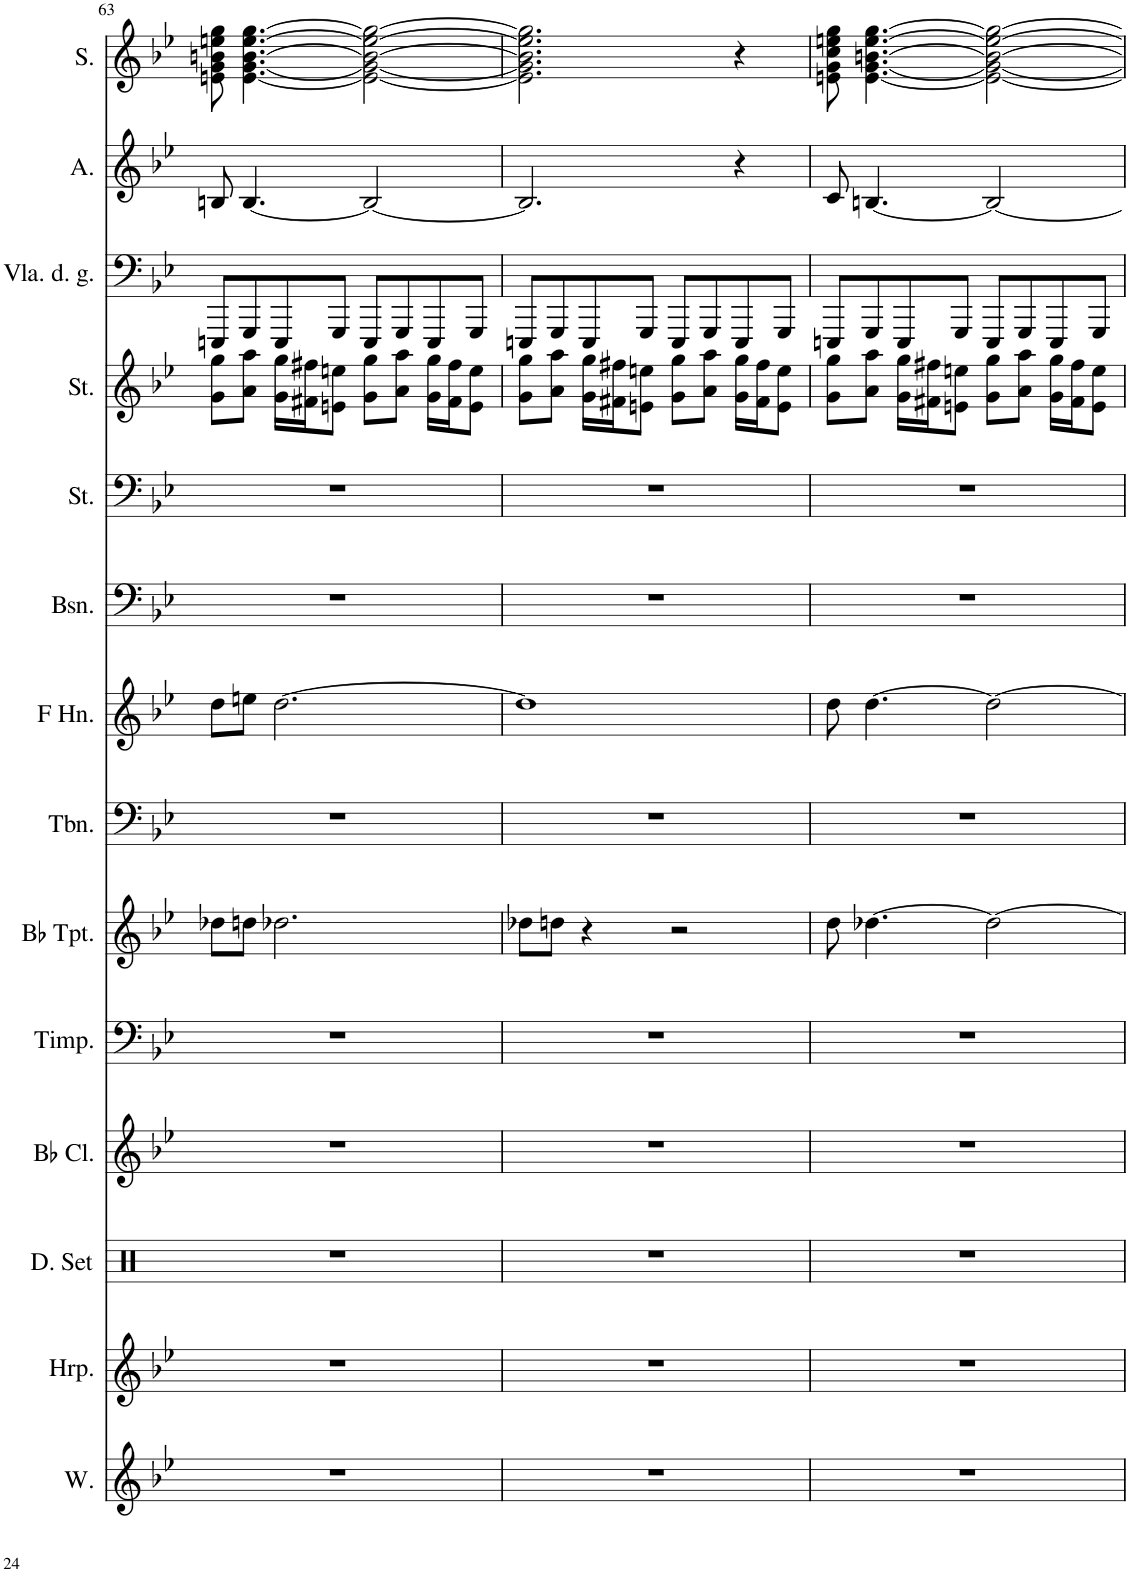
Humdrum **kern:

**kern	**kern	**kern	**kern	**kern	**kern	**kern	**kern	**kern	**kern	**kern	**kern	**kern	**kern
*part14	*part13	*part12	*part11	*part10	*part9	*part8	*part7	*part6	*part5	*part4	*part3	*part2	*part1
*staff14	*staff13	*staff12	*staff11	*staff10	*staff9	*staff8	*staff7	*staff6	*staff5	*staff4	*staff3	*staff2	*staff1
*I"Winds, Flute	*I"Harp, Harp	*I"Drumset, feedback appreciated	*I"Bb Clarinet, Clarinet	*I"Timpani, Timpani	*I"Bb Trumpet, The Midi Zone	*I"Trombone, Trombone	*I"Horn in F, Brv13@aol.com	*I"Bassoon, Brandon Vidal	*I"Strings, sequenced by	*I"Strings, EPISODE I	*I"Viola da gamba, The Phantom Menace	*I"Alto, Duel of the Fates	*I"Soprano, John William's
*I'W.	*I'Hrp.	*I'D. Set	*I'Bb Cl.	*I'Timp.	*I'Bb Tpt.	*I'Tbn.	*	*I'Bsn.	*I'St.	*I'St.	*I'Vla. d. g.	*I'A.	*I'S.
!!LO:PB:g=z
*clefG2	*clefG2	*clefX	*clefG2	*clefF4	*clefG2	*clefF4	*clefG2	*clefF4	*clefF4	*clefG2	*clefF4	*clefG2	*clefG2
*	*	*	*Trd1c2	*	*Trd1c2	*	*Trd4c7	*	*	*	*	*	*
*k[b-e-]	*k[b-e-]	*k[]	*k[b-e-]	*k[b-e-]	*k[b-e-]	*k[b-e-]	*k[b-e-]	*k[b-e-]	*k[b-e-]	*k[b-e-]	*k[b-e-]	*k[b-e-]	*k[b-e-]
*M4/4	*M4/4	*M4/4	*M4/4	*M4/4	*M4/4	*M4/4	*M4/4	*M4/4	*M4/4	*M4/4	*M4/4	*M4/4	*M4/4
=63	=63	=63	=63	=63	=63	=63	=63	=63	=63	=63	=63	=63	=63
1r	1r	1r	1r	1r	8dd-X\L	1r	8dd\L	1r	1r	8g\ 8gg\L	8EEEn/L	8Bn/	8en\ 8g\ 8bn\ 8een\ 8gg\
.	.	.	.	.	8ddn\J	.	8een\J	.	.	8a\ 8aa\J	8GGG/	[4.B/	[4.e\ [4.g\ [4.b\ [4.ee\ [4.gg\
.	.	.	.	.	2.dd-X\	.	[2.dd\	.	.	16g\ 16gg\LL	8EEE/	.	.
.	.	.	.	.	.	.	.	.	.	16f#X\ 16ff#X\J	.	.	.
.	.	.	.	.	.	.	.	.	.	8en\ 8een\J	8GGG/J	.	.
.	.	.	.	.	.	.	.	.	.	8g\ 8gg\L	8EEE/L	2B/_	2e\_ 2g\_ 2b\_ 2ee\_ 2gg\_
.	.	.	.	.	.	.	.	.	.	8a\ 8aa\J	8GGG/	.	.
.	.	.	.	.	.	.	.	.	.	16g\ 16gg\LL	8EEE/	.	.
.	.	.	.	.	.	.	.	.	.	16f#\ 16ff#\J	.	.	.
.	.	.	.	.	.	.	.	.	.	8e\ 8ee\J	8GGG/J	.	.
=64	=64	=64	=64	=64	=64	=64	=64	=64	=64	=64	=64	=64	=64
1r	1r	1r	1r	1r	8dd-X\L	1r	1dd]	1r	1r	8g\ 8gg\L	8EEEn/L	2.B/]	2.e\] 2.g\] 2.b\] 2.ee\] 2.gg\]
.	.	.	.	.	8ddn\J	.	.	.	.	8a\ 8aa\J	8GGG/	.	.
.	.	.	.	.	4r	.	.	.	.	16g\ 16gg\LL	8EEE/	.	.
.	.	.	.	.	.	.	.	.	.	16f#X\ 16ff#X\J	.	.	.
.	.	.	.	.	.	.	.	.	.	8en\ 8een\J	8GGG/J	.	.
.	.	.	.	.	2r	.	.	.	.	8g\ 8gg\L	8EEE/L	.	.
.	.	.	.	.	.	.	.	.	.	8a\ 8aa\J	8GGG/	.	.
.	.	.	.	.	.	.	.	.	.	16g\ 16gg\LL	8EEE/	4r	4r
.	.	.	.	.	.	.	.	.	.	16f#\ 16ff#\J	.	.	.
.	.	.	.	.	.	.	.	.	.	8e\ 8ee\J	8GGG/J	.	.
=65	=65	=65	=65	=65	=65	=65	=65	=65	=65	=65	=65	=65	=65
1r	1r	1r	1r	1r	8dd\	1r	8dd\	1r	1r	8g\ 8gg\L	8EEEn/L	8c/	8en\ 8g\ 8cc\ 8een\ 8gg\
.	.	.	.	.	[4.dd-X\	.	[4.dd\	.	.	8a\ 8aa\J	8GGG/	[4.Bn/	[4.e\ [4.g\ [4.bn\ [4.ee\ [4.gg\
.	.	.	.	.	.	.	.	.	.	16g\ 16gg\LL	8EEE/	.	.
.	.	.	.	.	.	.	.	.	.	16f#X\ 16ff#X\J	.	.	.
.	.	.	.	.	.	.	.	.	.	8en\ 8een\J	8GGG/J	.	.
.	.	.	.	.	2dd-\_	.	2dd\_	.	.	8g\ 8gg\L	8EEE/L	2B/_	2e\_ 2g\_ 2b\_ 2ee\_ 2gg\_
.	.	.	.	.	.	.	.	.	.	8a\ 8aa\J	8GGG/	.	.
.	.	.	.	.	.	.	.	.	.	16g\ 16gg\LL	8EEE/	.	.
.	.	.	.	.	.	.	.	.	.	16f#\ 16ff#\J	.	.	.
.	.	.	.	.	.	.	.	.	.	8e\ 8ee\J	8GGG/J	.	.
=	=	=	=	=	=	=	=	=	=	=	=	=	=
*-	*-	*-	*-	*-	*-	*-	*-	*-	*-	*-	*-	*-	*-
